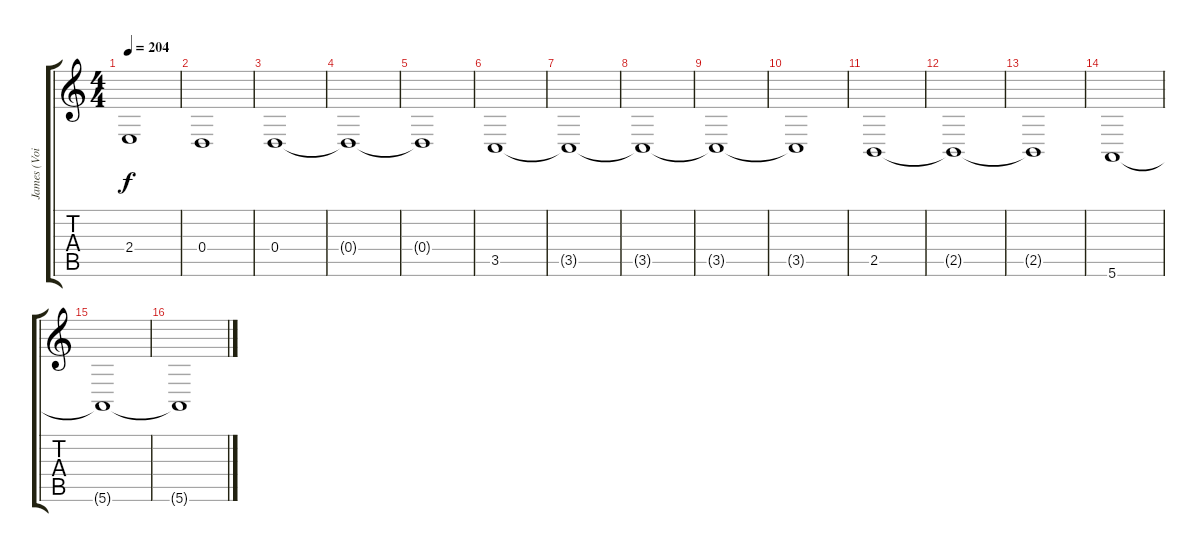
\track ("James (Voice)" "James (Voi") {instrument lead6voice}
\staff {score tabs}
\tuning (E4 B3 G3 D3 A2 E2) {hide}
\ts (4 4)
\tempo 204
\clef g2
\ks c
2.4{t}.1{dy f} |
0.4.1 |
0.4.1 |
0.4{t}.1 |
0.4{t}.1 |
3.5.1 |
3.5{t}.1 |
3.5{t}.1 |
3.5{t}.1 |
3.5{t}.1 |
2.5.1 |
2.5{t}.1 |
2.5{t}.1 |
5.6.1 |
5.6{t}.1 |
5.6{t}.1
